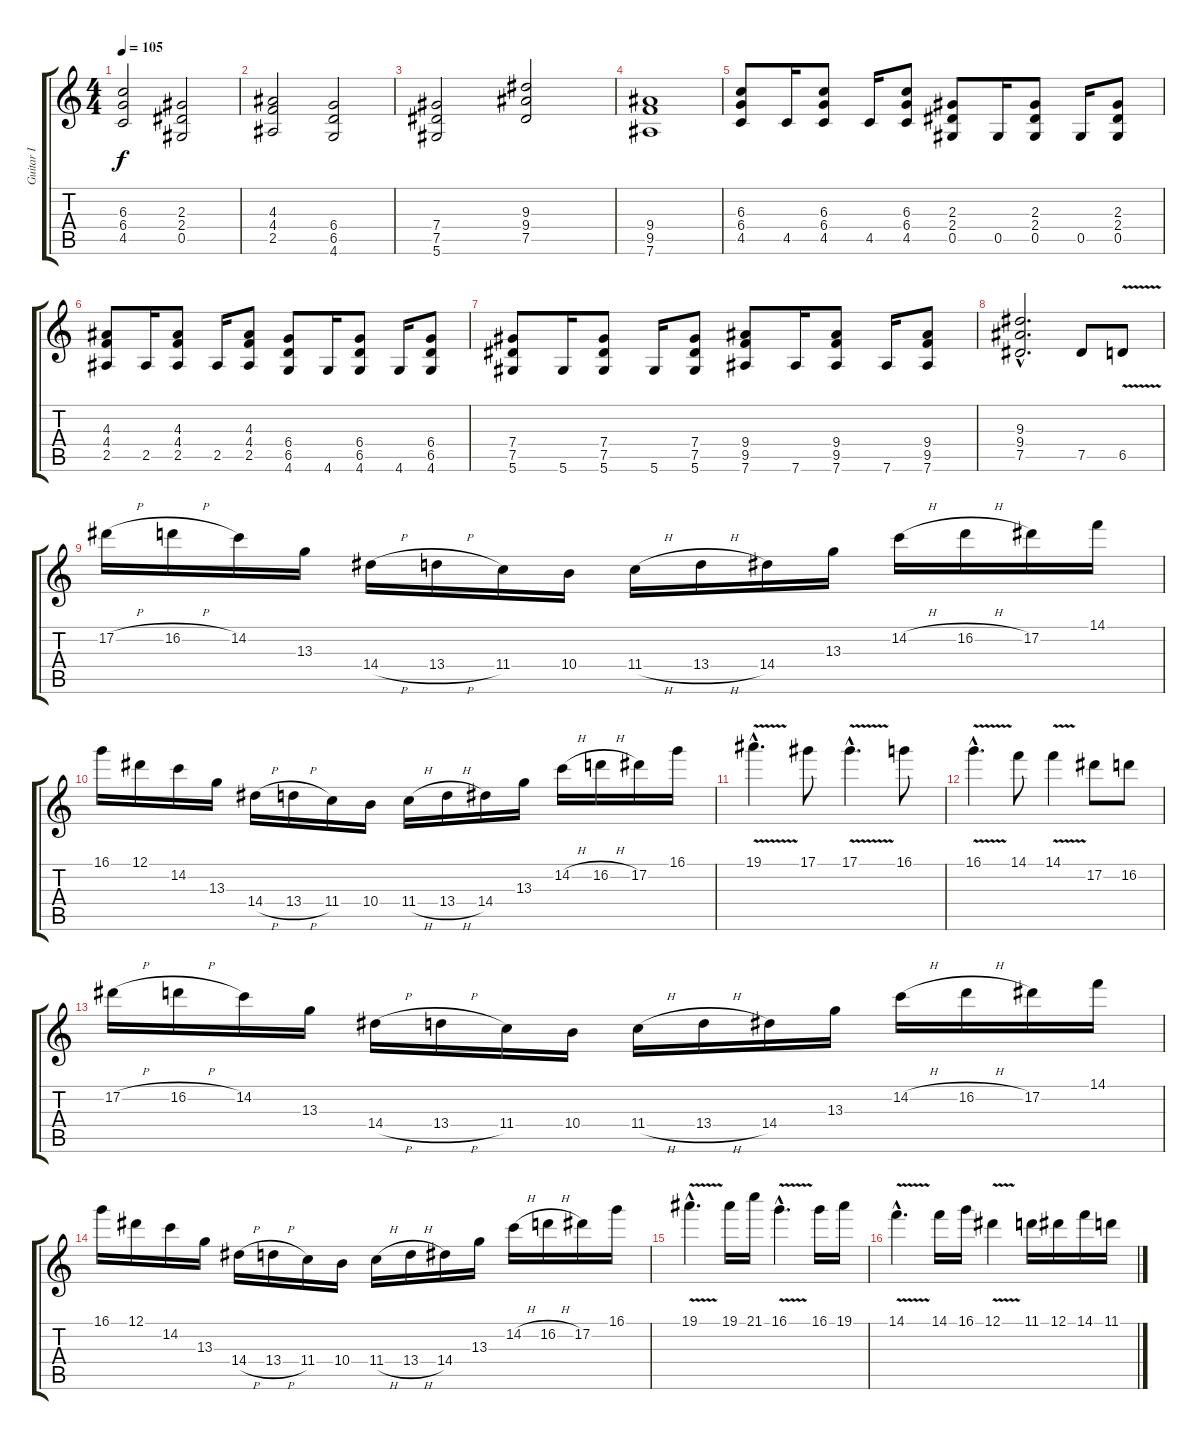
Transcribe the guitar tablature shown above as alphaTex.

\track ("Guitar I" "Guitar I") {instrument distortionguitar}
\staff {score tabs}
\tuning (Eb4 Bb3 Gb3 Db3 Ab2 Eb2) {hide}
\ts (4 4)
\tempo 105
\clef g2
\ks c
(6.3 6.4 4.5).2{dy f} (2.3 2.4 0.5).2 |
(4.3 4.4 2.5).2 (6.4 6.5 4.6).2 |
(7.4 7.5 5.6).2 (9.3 9.4 7.5).2 |
(9.4 9.5 7.6).1 |
(6.3 6.4 4.5).8 4.5.16 (6.3 6.4 4.5).8 4.5.16 (6.3 6.4 4.5).8 (2.3 2.4 0.5).8 0.5.16 (2.3 2.4 0.5).8 0.5.16 (2.3 2.4 0.5).8 |
(4.3 4.4 2.5).8 2.5.16 (4.3 4.4 2.5).8 2.5.16 (4.3 4.4 2.5).8 (6.4 6.5 4.6).8 4.6.16 (6.4 6.5 4.6).8 4.6.16 (6.4 6.5 4.6).8 |
(7.4 7.5 5.6).8 5.6.16 (7.4 7.5 5.6).8 5.6.16 (7.4 7.5 5.6).8 (9.4 9.5 7.6).8 7.6.16 (9.4 9.5 7.6).8 7.6.16 (9.4 9.5 7.6).8 |
(9.3{hac} 9.4{hac} 7.5{hac}).2{d} 7.5.8 6.5{v}.8 |
17.2{h}.16 16.2{h}.16 14.2.16 13.3.16 14.4{h}.16 13.4{h}.16 11.4.16 10.4.16 11.4{h}.16 13.4{h}.16 14.4.16 13.3.16 14.2{h}.16 16.2{h}.16 17.2.16 14.1.16 |
16.1.16 12.1.16 14.2.16 13.3.16 14.4{h}.16 13.4{h}.16 11.4.16 10.4.16 11.4{h}.16 13.4{h}.16 14.4.16 13.3.16 14.2{h}.16 16.2{h}.16 17.2.16 16.1.16 |
19.1{v hac}.4{d} 17.1.8 17.1{v hac}.4{d} 16.1.8 |
16.1{v hac}.4{d} 14.1.8 14.1{v}.4 17.2.8 16.2.8 |
17.2{h}.16 16.2{h}.16 14.2.16 13.3.16 14.4{h}.16 13.4{h}.16 11.4.16 10.4.16 11.4{h}.16 13.4{h}.16 14.4.16 13.3.16 14.2{h}.16 16.2{h}.16 17.2.16 14.1.16 |
16.1.16 12.1.16 14.2.16 13.3.16 14.4{h}.16 13.4{h}.16 11.4.16 10.4.16 11.4{h}.16 13.4{h}.16 14.4.16 13.3.16 14.2{h}.16 16.2{h}.16 17.2.16 16.1.16 |
19.1{v hac}.4{d} 19.1.16 21.1.16 16.1{v hac}.4{d} 16.1.16 19.1.16 |
14.1{v hac}.4{d} 14.1.16 16.1.16 12.1{v}.4 11.1.16 12.1.16 14.1.16 11.1.16
